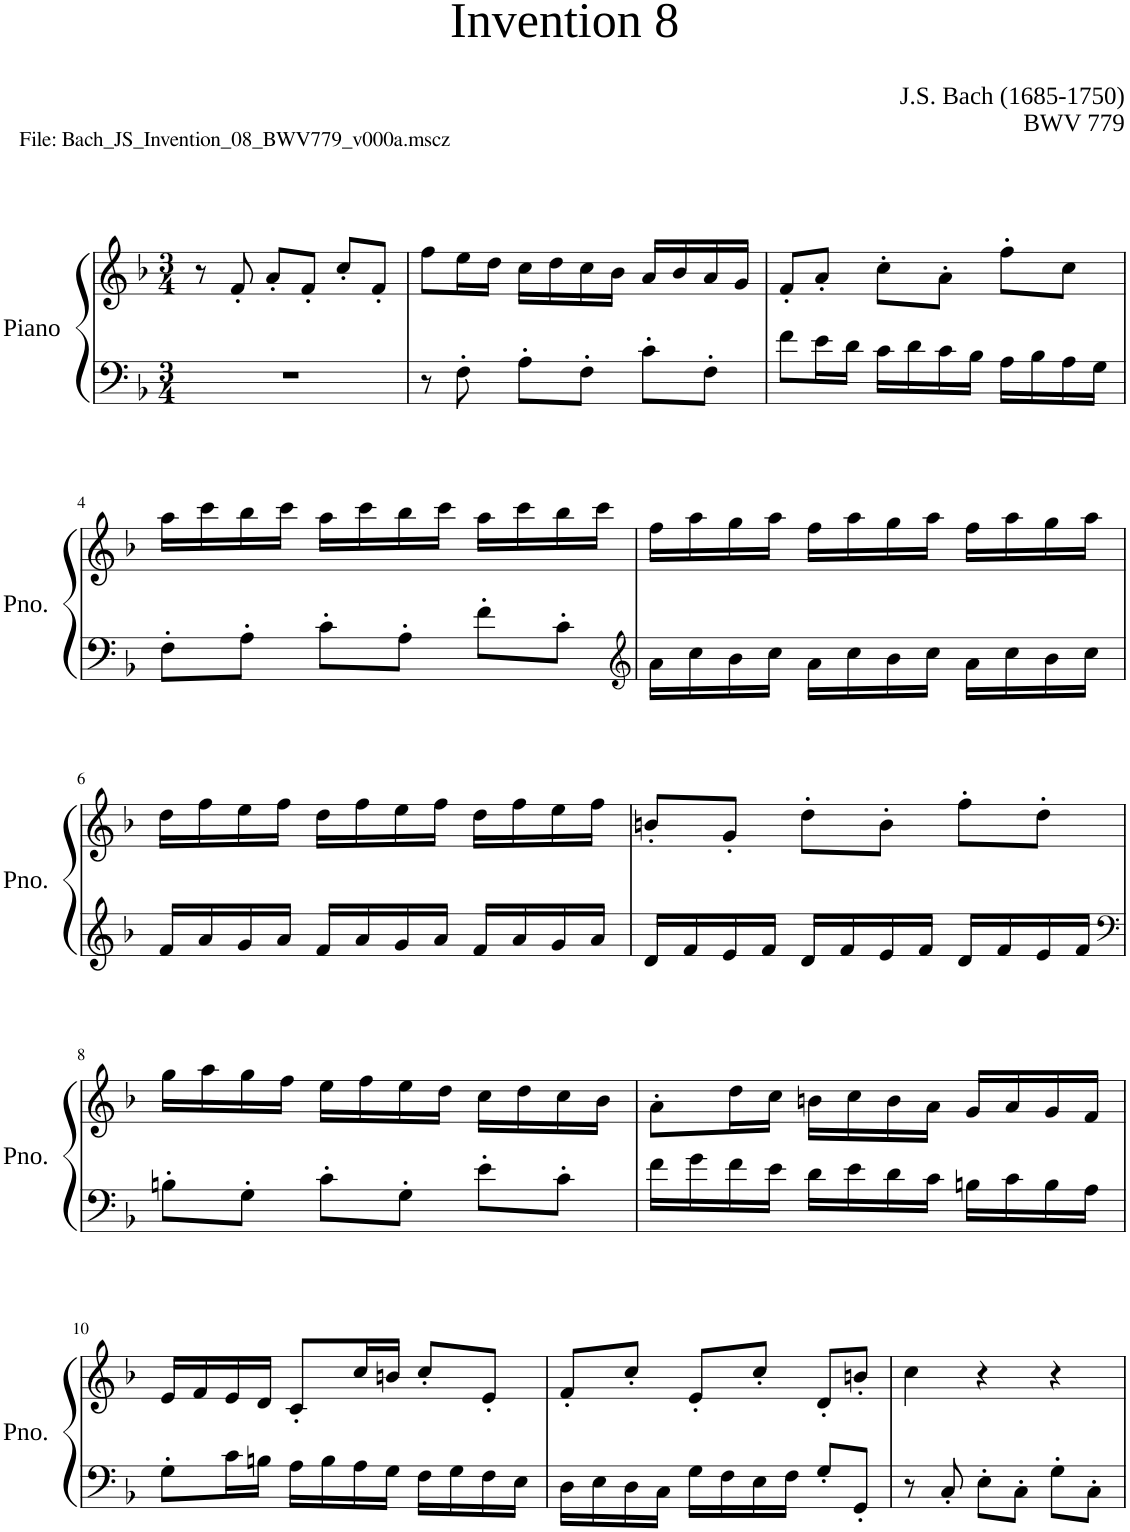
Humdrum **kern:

**kern	**kern
*part1	*part1
*staff2	*staff1
*I"Piano	*
*I'Pno.	*
*clefF4	*clefG2
*k[b-]	*k[b-]
*M3/4	*M3/4
=1	=1
2.r	8r
!	!LO:TX:a:t=File&colon; Bach_JS_Invention_08_BWV779_v000a.mscz
.	8f'/
.	8a'/L
.	8f'/J
.	8cc'/L
.	8f'/J
=2	=2
8r	8ff\L
8F'\	16ee\L
.	16dd\JJ
8A'\L	16cc\LL
.	16dd\
8F'\J	16cc\
.	16b-\JJ
8c'\L	16a/LL
.	16b-/
8F'\J	16a/
.	16g/JJ
=3	=3
8f\L	8f'/L
16e\L	8a'/J
16d\JJ	.
16c\LL	8cc'\L
16d\	.
16c\	8a'\J
16B-\JJ	.
16A\LL	8ff'\L
16B-\	.
16A\	8cc\J
16G\JJ	.
!!LO:LB:g=z
=4	=4
8F'\L	16aa\LL
.	16ccc\
8A'\J	16bb-\
.	16ccc\JJ
8c'\L	16aa\LL
.	16ccc\
8A'\J	16bb-\
.	16ccc\JJ
8f'\L	16aa\LL
.	16ccc\
8c'\J	16bb-\
.	16ccc\JJ
=5	=5
*clefG2	*
16a\LL	16ff\LL
16cc\	16aa\
16b-\	16gg\
16cc\JJ	16aa\JJ
16a\LL	16ff\LL
16cc\	16aa\
16b-\	16gg\
16cc\JJ	16aa\JJ
16a\LL	16ff\LL
16cc\	16aa\
16b-\	16gg\
16cc\JJ	16aa\JJ
!!LO:LB:g=z
=6	=6
16f/LL	16dd\LL
16a/	16ff\
16g/	16ee\
16a/JJ	16ff\JJ
16f/LL	16dd\LL
16a/	16ff\
16g/	16ee\
16a/JJ	16ff\JJ
16f/LL	16dd\LL
16a/	16ff\
16g/	16ee\
16a/JJ	16ff\JJ
=7	=7
16d/LL	8bn'/L
16f/	.
16e/	8g'/J
16f/JJ	.
16d/LL	8dd'\L
16f/	.
16e/	8b'\J
16f/JJ	.
16d/LL	8ff'\L
16f/	.
16e/	8dd'\J
16f/JJ	.
!!LO:LB:g=z
=8	=8
*clefF4	*
8Bn'\L	16gg\LL
.	16aa\
8G'\J	16gg\
.	16ff\JJ
8c'\L	16ee\LL
.	16ff\
8G'\J	16ee\
.	16dd\JJ
8e'\L	16cc\LL
.	16dd\
8c'\J	16cc\
.	16b-\JJ
=9	=9
16f\LL	8a'\L
16g\	.
16f\	16dd\L
16e\JJ	16cc\JJ
16d\LL	16bn\LL
16e\	16cc\
16d\	16b\
16c\JJ	16a\JJ
16Bn\LL	16g/LL
16c\	16a/
16B\	16g/
16A\JJ	16f/JJ
!!LO:LB:g=z
=10	=10
8G'\L	16e/LL
.	16f/
16c\L	16e/
16Bn\JJ	16d/JJ
16A\LL	8c'/L
16B\	.
16A\	16cc/L
16G\JJ	16bn/JJ
16F\LL	8cc'/L
16G\	.
16F\	8e'/J
16E\JJ	.
=11	=11
16D\LL	8f'/L
16E\	.
16D\	8cc'/J
16C\JJ	.
16G\LL	8e'/L
16F\	.
16E\	8cc'/J
16F\JJ	.
8G'/L	8d'/L
8GG'/J	8bn'/J
=12	=12
8r	4cc\
8C'/	.
8E'\L	4r
8C'\J	.
8G'\L	4r
8C'\J	.
=	=
*-	*-
